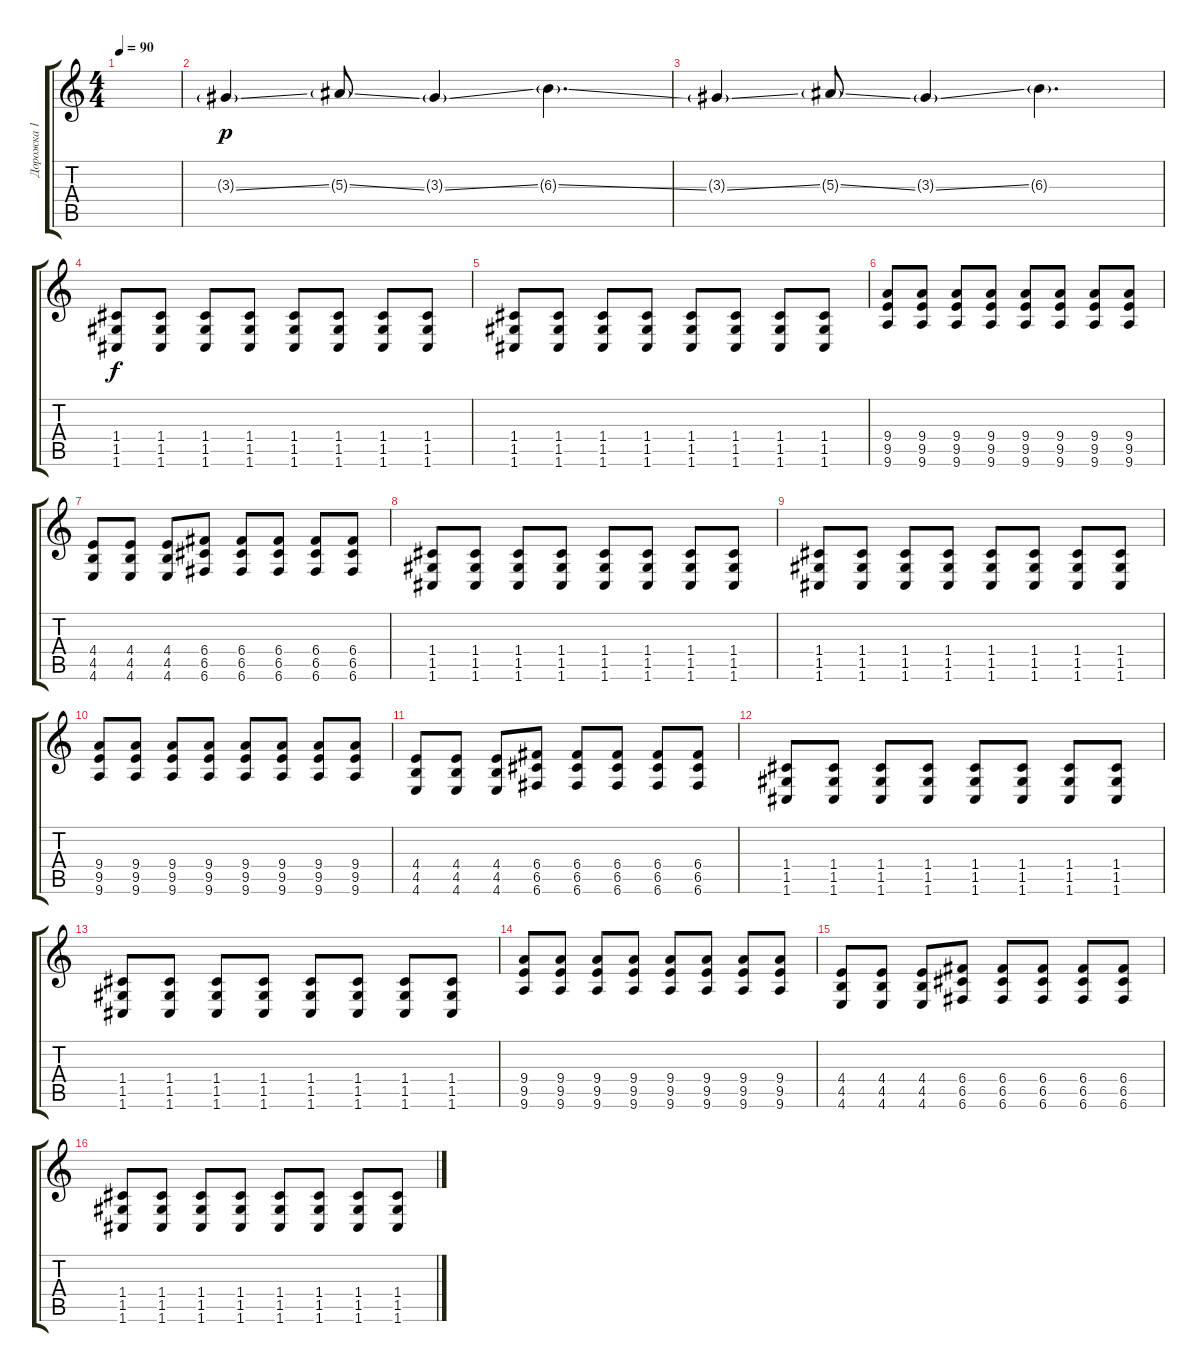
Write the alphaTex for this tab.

\track ("Дорожка 1" "Дорожка 1") {instrument distortionguitar}
\staff {score tabs}
\tuning (D4 A3 F3 C3 G2 C2) {hide}
\ts (4 4)
\tempo 90
\clef g2
\ks c
|
3.3{ss g}.4{dy p} 5.3{ss g}.8 3.3{ss g}.4 6.3{ss g}.4{d} |
3.3{ss g}.4 5.3{ss g}.8 3.3{ss g}.4 6.3{g}.4{d} |
(1.4 1.5 1.6).8{dy f} (1.4 1.5 1.6).8 (1.4 1.5 1.6).8 (1.4 1.5 1.6).8 (1.4 1.5 1.6).8 (1.4 1.5 1.6).8 (1.4 1.5 1.6).8 (1.4 1.5 1.6).8 |
(1.4 1.5 1.6).8 (1.4 1.5 1.6).8 (1.4 1.5 1.6).8 (1.4 1.5 1.6).8 (1.4 1.5 1.6).8 (1.4 1.5 1.6).8 (1.4 1.5 1.6).8 (1.4 1.5 1.6).8 |
(9.4 9.5 9.6).8 (9.4 9.5 9.6).8 (9.4 9.5 9.6).8 (9.4 9.5 9.6).8 (9.4 9.5 9.6).8 (9.4 9.5 9.6).8 (9.4 9.5 9.6).8 (9.4 9.5 9.6).8 |
(4.4 4.5 4.6).8 (4.4 4.5 4.6).8 (4.4 4.5 4.6).8 (6.4 6.5 6.6).8 (6.4 6.5 6.6).8 (6.4 6.5 6.6).8 (6.4 6.5 6.6).8 (6.4 6.5 6.6).8 |
(1.4 1.5 1.6).8 (1.4 1.5 1.6).8 (1.4 1.5 1.6).8 (1.4 1.5 1.6).8 (1.4 1.5 1.6).8 (1.4 1.5 1.6).8 (1.4 1.5 1.6).8 (1.4 1.5 1.6).8 |
(1.4 1.5 1.6).8 (1.4 1.5 1.6).8 (1.4 1.5 1.6).8 (1.4 1.5 1.6).8 (1.4 1.5 1.6).8 (1.4 1.5 1.6).8 (1.4 1.5 1.6).8 (1.4 1.5 1.6).8 |
(9.4 9.5 9.6).8 (9.4 9.5 9.6).8 (9.4 9.5 9.6).8 (9.4 9.5 9.6).8 (9.4 9.5 9.6).8 (9.4 9.5 9.6).8 (9.4 9.5 9.6).8 (9.4 9.5 9.6).8 |
(4.4 4.5 4.6).8 (4.4 4.5 4.6).8 (4.4 4.5 4.6).8 (6.4 6.5 6.6).8 (6.4 6.5 6.6).8 (6.4 6.5 6.6).8 (6.4 6.5 6.6).8 (6.4 6.5 6.6).8 |
(1.4 1.5 1.6).8 (1.4 1.5 1.6).8 (1.4 1.5 1.6).8 (1.4 1.5 1.6).8 (1.4 1.5 1.6).8 (1.4 1.5 1.6).8 (1.4 1.5 1.6).8 (1.4 1.5 1.6).8 |
(1.4 1.5 1.6).8 (1.4 1.5 1.6).8 (1.4 1.5 1.6).8 (1.4 1.5 1.6).8 (1.4 1.5 1.6).8 (1.4 1.5 1.6).8 (1.4 1.5 1.6).8 (1.4 1.5 1.6).8 |
(9.4 9.5 9.6).8 (9.4 9.5 9.6).8 (9.4 9.5 9.6).8 (9.4 9.5 9.6).8 (9.4 9.5 9.6).8 (9.4 9.5 9.6).8 (9.4 9.5 9.6).8 (9.4 9.5 9.6).8 |
(4.4 4.5 4.6).8 (4.4 4.5 4.6).8 (4.4 4.5 4.6).8 (6.4 6.5 6.6).8 (6.4 6.5 6.6).8 (6.4 6.5 6.6).8 (6.4 6.5 6.6).8 (6.4 6.5 6.6).8 |
(1.4 1.5 1.6).8 (1.4 1.5 1.6).8 (1.4 1.5 1.6).8 (1.4 1.5 1.6).8 (1.4 1.5 1.6).8 (1.4 1.5 1.6).8 (1.4 1.5 1.6).8 (1.4 1.5 1.6).8
